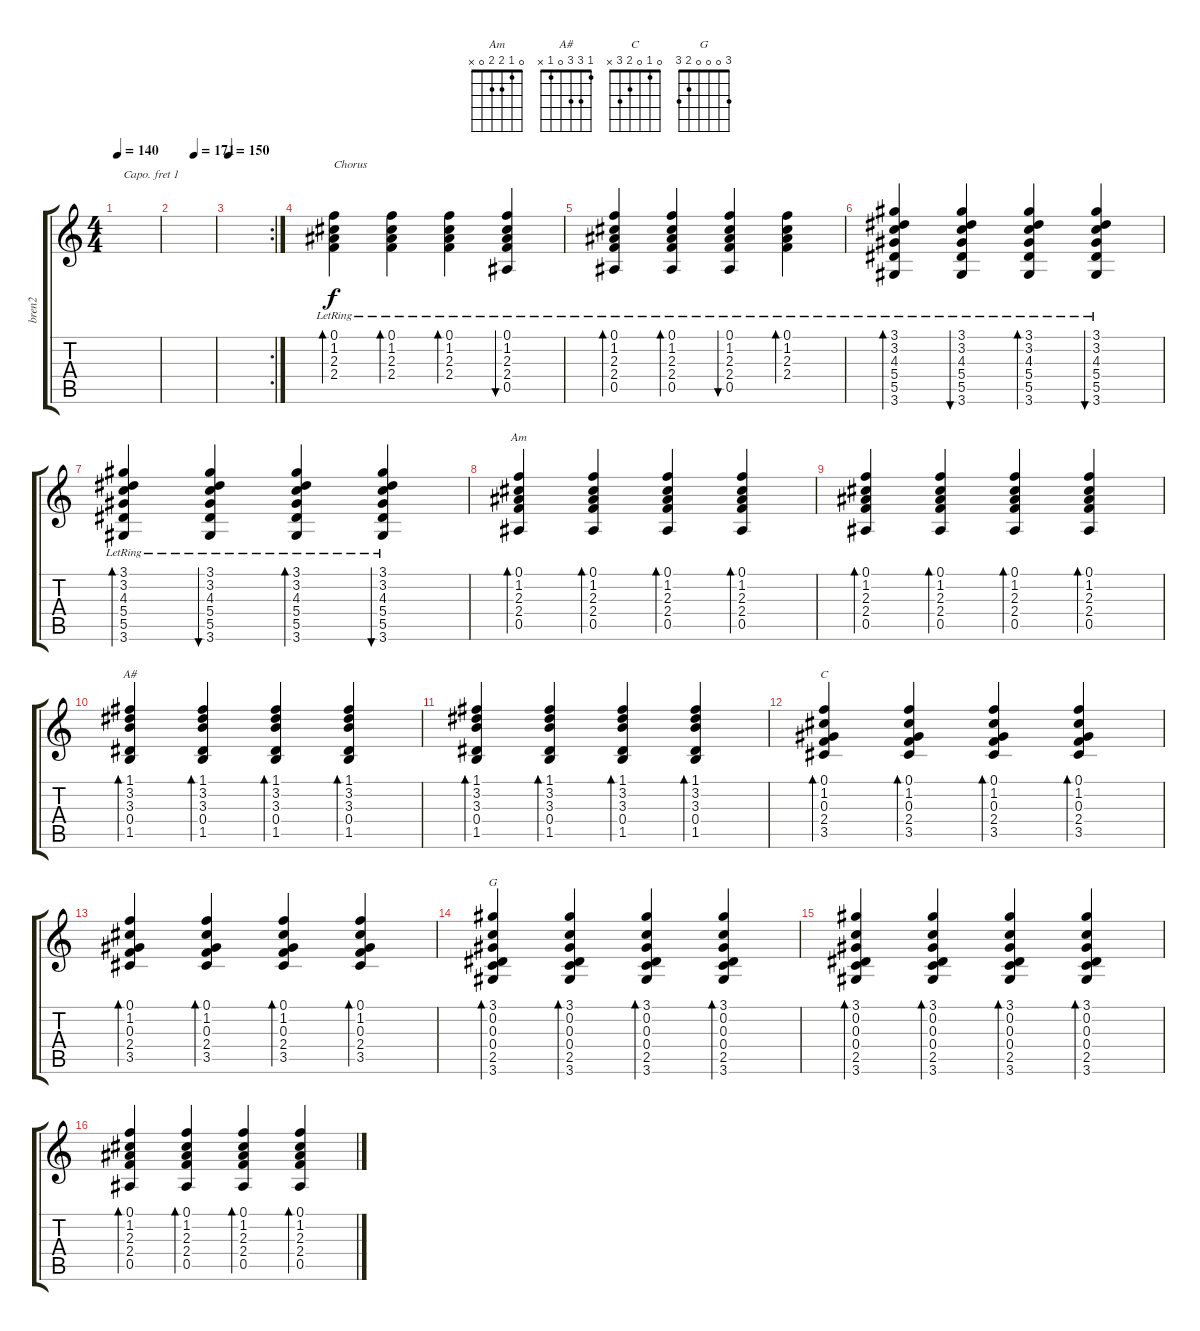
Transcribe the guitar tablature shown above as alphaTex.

\track ("bren2" "bren2") {instrument acousticguitarnylon}
\staff {score tabs}
\capo 1
\tuning (E4 B3 G3 D3 A2 E2) {hide}
\chord ("Am" 0 1 2 2 0 x)
\chord ("A#" 1 3 3 0 1 x)
\chord ("C" 0 1 0 2 3 x)
\chord ("G" 3 0 0 0 2 3)
\ts (4 4)
\tempo 140
\clef g2
\ks c
|
\tempo (171 0.5)
|
\rc 2
\tempo 150
|
(0.1{lr} 1.2{lr} 2.3{lr} 2.4{lr}).4{bd 60 txt "Chorus"} (0.1{lr} 1.2{lr} 2.3{lr} 2.4{lr}).4{bd 60} (0.1{lr} 1.2{lr} 2.3{lr} 2.4{lr}).4{bd 60} (0.1{lr} 1.2{lr} 2.3{lr} 2.4{lr} 0.5{lr}).4{bu 60} |
(0.1{lr} 1.2{lr} 2.3{lr} 2.4{lr} 0.5{lr}).4{bd 60} (0.1{lr} 1.2{lr} 2.3{lr} 2.4{lr} 0.5{lr}).4{bd 60} (0.1{lr} 1.2{lr} 2.3{lr} 2.4{lr} 0.5{lr}).4{bu 60} (0.1{lr} 1.2{lr} 2.3{lr} 2.4{lr}).4{bd 60} |
(3.1{lr} 3.2{lr} 4.3{lr} 5.4{lr} 5.5{lr} 3.6{lr}).4{bd 60} (3.1{lr} 3.2{lr} 4.3{lr} 5.4{lr} 5.5{lr} 3.6{lr}).4{bu 60} (3.1{lr} 3.2{lr} 4.3{lr} 5.4{lr} 5.5{lr} 3.6{lr}).4{bd 60} (3.1{lr} 3.2{lr} 4.3{lr} 5.4{lr} 5.5{lr} 3.6{lr}).4{bu 60} |
(3.1{lr} 3.2{lr} 4.3{lr} 5.4{lr} 5.5{lr} 3.6{lr}).4{bd 60} (3.1{lr} 3.2{lr} 4.3{lr} 5.4{lr} 5.5{lr} 3.6{lr}).4{bu 60} (3.1{lr} 3.2{lr} 4.3{lr} 5.4{lr} 5.5{lr} 3.6{lr}).4{bd 60} (3.1{lr} 3.2{lr} 4.3{lr} 5.4{lr} 5.5{lr} 3.6{lr}).4{bu 60} |
(0.1 1.2 2.3 2.4 0.5).4{bd 60 ch "Am"} (0.1 1.2 2.3 2.4 0.5).4{bd 60} (0.1 1.2 2.3 2.4 0.5).4{bd 60} (0.1 1.2 2.3 2.4 0.5).4{bd 60} |
(0.1 1.2 2.3 2.4 0.5).4{bd 60} (0.1 1.2 2.3 2.4 0.5).4{bd 60} (0.1 1.2 2.3 2.4 0.5).4{bd 60} (0.1 1.2 2.3 2.4 0.5).4{bd 60} |
(1.1 3.2 3.3 0.4 1.5).4{bd 60 ch "A#"} (1.1 3.2 3.3 0.4 1.5).4{bd 60} (1.1 3.2 3.3 0.4 1.5).4{bd 60} (1.1 3.2 3.3 0.4 1.5).4{bd 60} |
(1.1 3.2 3.3 0.4 1.5).4{bd 60} (1.1 3.2 3.3 0.4 1.5).4{bd 60} (1.1 3.2 3.3 0.4 1.5).4{bd 60} (1.1 3.2 3.3 0.4 1.5).4{bd 60} |
(0.1 1.2 0.3 2.4 3.5).4{bd 60 ch "C"} (0.1 1.2 0.3 2.4 3.5).4{bd 60} (0.1 1.2 0.3 2.4 3.5).4{bd 60} (0.1 1.2 0.3 2.4 3.5).4{bd 60} |
(0.1 1.2 0.3 2.4 3.5).4{bd 60} (0.1 1.2 0.3 2.4 3.5).4{bd 60} (0.1 1.2 0.3 2.4 3.5).4{bd 60} (0.1 1.2 0.3 2.4 3.5).4{bd 60} |
(3.1 0.2 0.3 0.4 2.5 3.6).4{bd 60 ch "G"} (3.1 0.2 0.3 0.4 2.5 3.6).4{bd 60} (3.1 0.2 0.3 0.4 2.5 3.6).4{bd 60} (3.1 0.2 0.3 0.4 2.5 3.6).4{bd 60} |
(3.1 0.2 0.3 0.4 2.5 3.6).4{bd 60} (3.1 0.2 0.3 0.4 2.5 3.6).4{bd 60} (3.1 0.2 0.3 0.4 2.5 3.6).4{bd 60} (3.1 0.2 0.3 0.4 2.5 3.6).4{bd 60} |
(0.1 1.2 2.3 2.4 0.5).4{bd 60} (0.1 1.2 2.3 2.4 0.5).4{bd 60} (0.1 1.2 2.3 2.4 0.5).4{bd 60} (0.1 1.2 2.3 2.4 0.5).4{bd 60}
